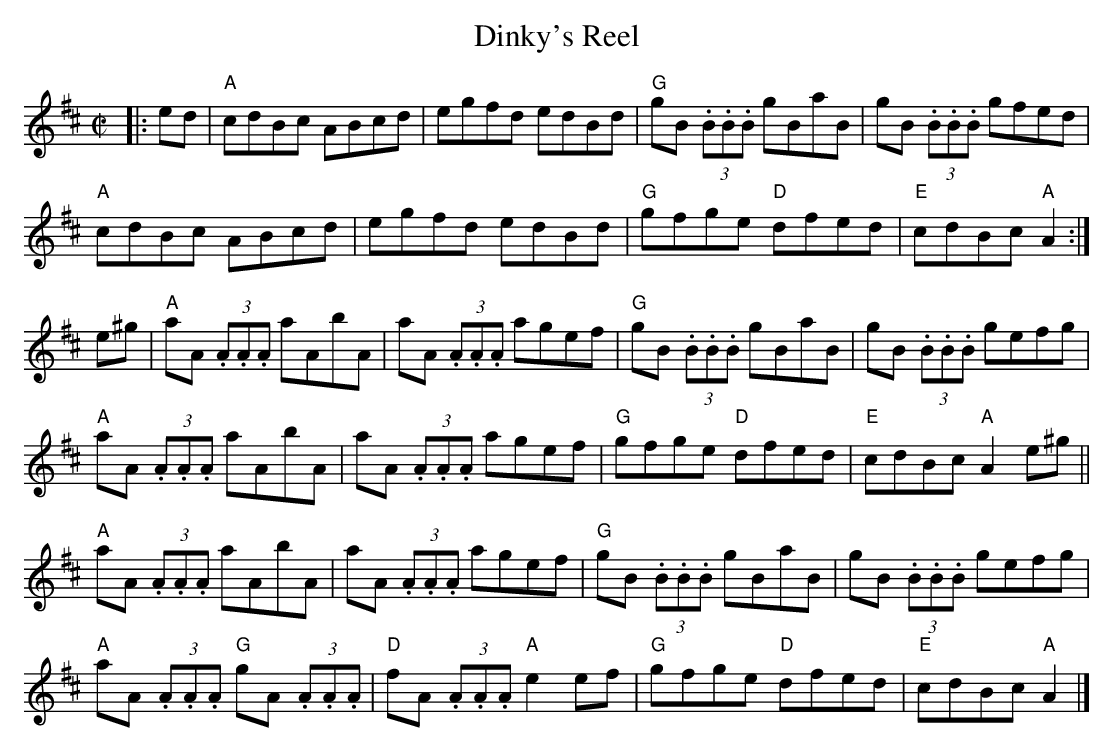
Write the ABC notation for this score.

X:1
T:Dinky's Reel
M:C|
K:Amix
|:ed| "A"cdBc ABcd| egfd edBd| "G"gB (3.B.B.B gBaB| gB (3.B.B.B gfed|
"A"cdBc ABcd| egfd edBd| "G"gfge "D"dfed| "E"cdBc "A"A2 :|
e^g| "A"aA (3.A.A.A aAbA| aA (3.A.A.A agef| "G"gB (3.B.B.B gBaB| gB (3.B.B.B gefg|
"A"aA (3.A.A.A aAbA| aA (3.A.A.A agef| "G"gfge "D"dfed| "E"cdBc "A"A2e^g||
"A"aA (3.A.A.A aAbA| aA (3.A.A.A agef| "G"gB (3.B.B.B gBaB| gB (3.B.B.B gefg|
"A"aA (3.A.A.A "G"gA (3.A.A.A| "D"fA (3.A.A.A "A"e2ef| "G"gfge "D"dfed| "E"cdBc "A"A2|]
